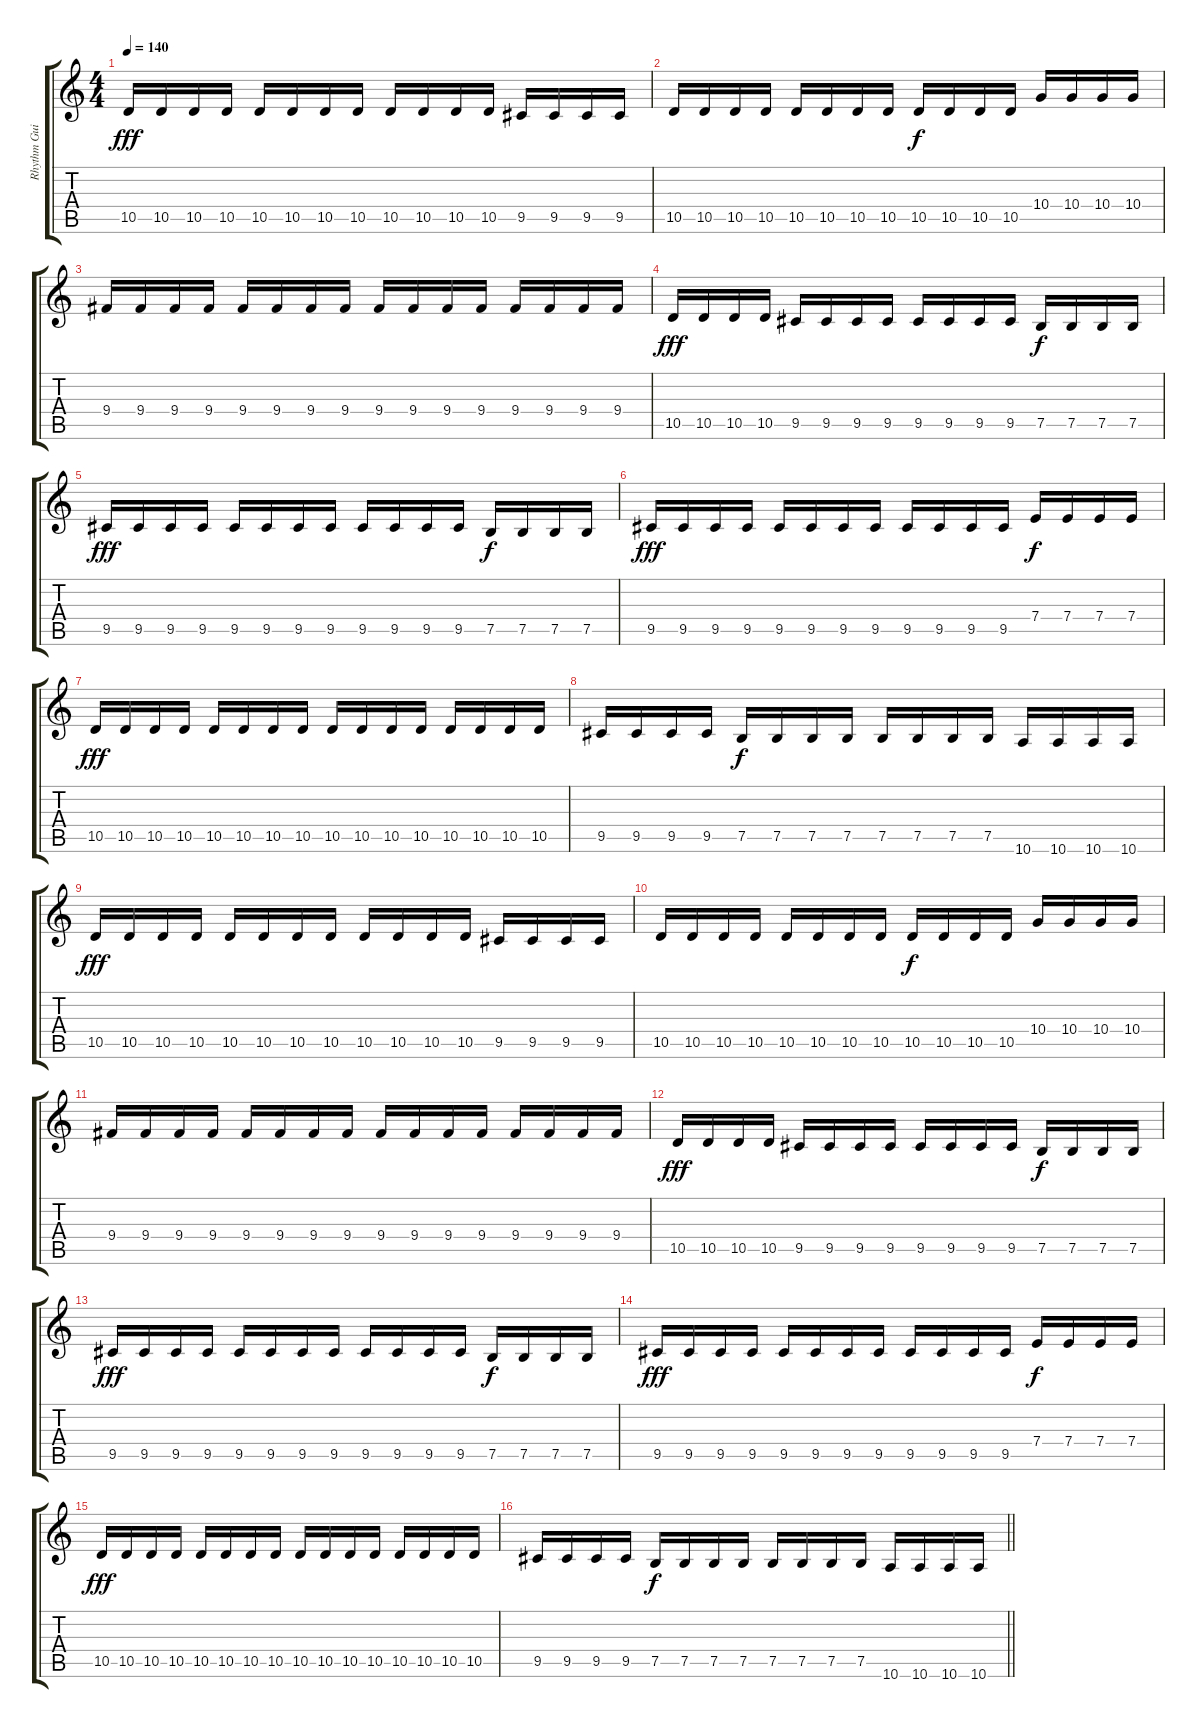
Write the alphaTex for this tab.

\track ("Rhythm Guitar" "Rhythm Gui") {instrument distortionguitar}
\staff {score tabs}
\tuning (B3 Gb3 D3 A2 E2 B1) {hide}
\ts (4 4)
\tempo 140
\clef g2
\ks c
10.5.16{dy fff} 10.5.16 10.5.16 10.5.16 10.5.16 10.5.16 10.5.16 10.5.16 10.5.16 10.5.16 10.5.16 10.5.16 9.5.16 9.5.16 9.5.16 9.5.16 |
10.5.16 10.5.16 10.5.16 10.5.16 10.5.16 10.5.16 10.5.16 10.5.16 10.5.16{dy f} 10.5.16 10.5.16 10.5.16 10.4.16 10.4.16 10.4.16 10.4.16 |
9.4.16 9.4.16 9.4.16 9.4.16 9.4.16 9.4.16 9.4.16 9.4.16 9.4.16 9.4.16 9.4.16 9.4.16 9.4.16 9.4.16 9.4.16 9.4.16 |
10.5.16{dy fff} 10.5.16 10.5.16 10.5.16 9.5.16 9.5.16 9.5.16 9.5.16 9.5.16 9.5.16 9.5.16 9.5.16 7.5.16{dy f} 7.5.16 7.5.16 7.5.16 |
9.5.16{dy fff} 9.5.16 9.5.16 9.5.16 9.5.16 9.5.16 9.5.16 9.5.16 9.5.16 9.5.16 9.5.16 9.5.16 7.5.16{dy f} 7.5.16 7.5.16 7.5.16 |
9.5.16{dy fff} 9.5.16 9.5.16 9.5.16 9.5.16 9.5.16 9.5.16 9.5.16 9.5.16 9.5.16 9.5.16 9.5.16 7.4.16{dy f} 7.4.16 7.4.16 7.4.16 |
10.5.16{dy fff} 10.5.16 10.5.16 10.5.16 10.5.16 10.5.16 10.5.16 10.5.16 10.5.16 10.5.16 10.5.16 10.5.16 10.5.16 10.5.16 10.5.16 10.5.16 |
9.5.16 9.5.16 9.5.16 9.5.16 7.5.16{dy f} 7.5.16 7.5.16 7.5.16 7.5.16 7.5.16 7.5.16 7.5.16 10.6.16 10.6.16 10.6.16 10.6.16 |
10.5.16{dy fff} 10.5.16 10.5.16 10.5.16 10.5.16 10.5.16 10.5.16 10.5.16 10.5.16 10.5.16 10.5.16 10.5.16 9.5.16 9.5.16 9.5.16 9.5.16 |
10.5.16 10.5.16 10.5.16 10.5.16 10.5.16 10.5.16 10.5.16 10.5.16 10.5.16{dy f} 10.5.16 10.5.16 10.5.16 10.4.16 10.4.16 10.4.16 10.4.16 |
9.4.16 9.4.16 9.4.16 9.4.16 9.4.16 9.4.16 9.4.16 9.4.16 9.4.16 9.4.16 9.4.16 9.4.16 9.4.16 9.4.16 9.4.16 9.4.16 |
10.5.16{dy fff} 10.5.16 10.5.16 10.5.16 9.5.16 9.5.16 9.5.16 9.5.16 9.5.16 9.5.16 9.5.16 9.5.16 7.5.16{dy f} 7.5.16 7.5.16 7.5.16 |
9.5.16{dy fff} 9.5.16 9.5.16 9.5.16 9.5.16 9.5.16 9.5.16 9.5.16 9.5.16 9.5.16 9.5.16 9.5.16 7.5.16{dy f} 7.5.16 7.5.16 7.5.16 |
9.5.16{dy fff} 9.5.16 9.5.16 9.5.16 9.5.16 9.5.16 9.5.16 9.5.16 9.5.16 9.5.16 9.5.16 9.5.16 7.4.16{dy f} 7.4.16 7.4.16 7.4.16 |
10.5.16{dy fff} 10.5.16 10.5.16 10.5.16 10.5.16 10.5.16 10.5.16 10.5.16 10.5.16 10.5.16 10.5.16 10.5.16 10.5.16 10.5.16 10.5.16 10.5.16 |
\barLineRight lightlight
9.5.16 9.5.16 9.5.16 9.5.16 7.5.16{dy f} 7.5.16 7.5.16 7.5.16 7.5.16 7.5.16 7.5.16 7.5.16 10.6.16 10.6.16 10.6.16 10.6.16
